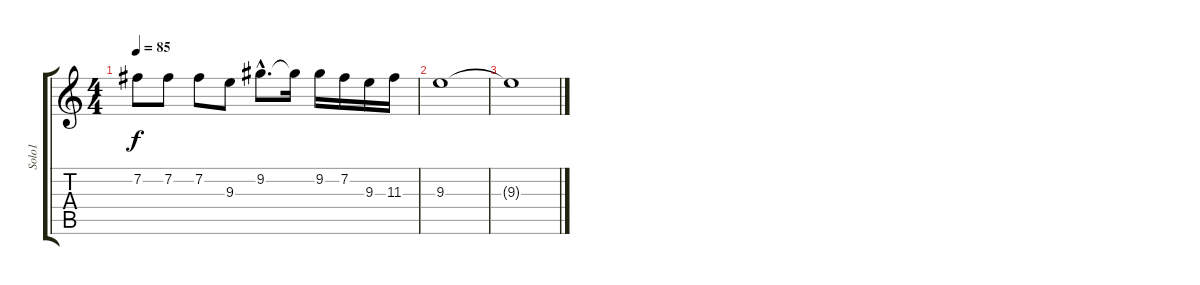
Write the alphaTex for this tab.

\track ("Solo1" "Solo1") {instrument distortionguitar}
\staff {score tabs}
\tuning (E4 B3 G3 D3 A2 E2) {hide}
\ts (4 4)
\tempo 85
\clef g2
\ks c
7.2{t}.8{dy f} 7.2.8 7.2.8 9.3.8 9.2{hac}.8{d} 9.2{t}.16 9.2.16 7.2.16 9.3.16 11.3.16 |
9.3.1 |
9.3{t}.1
